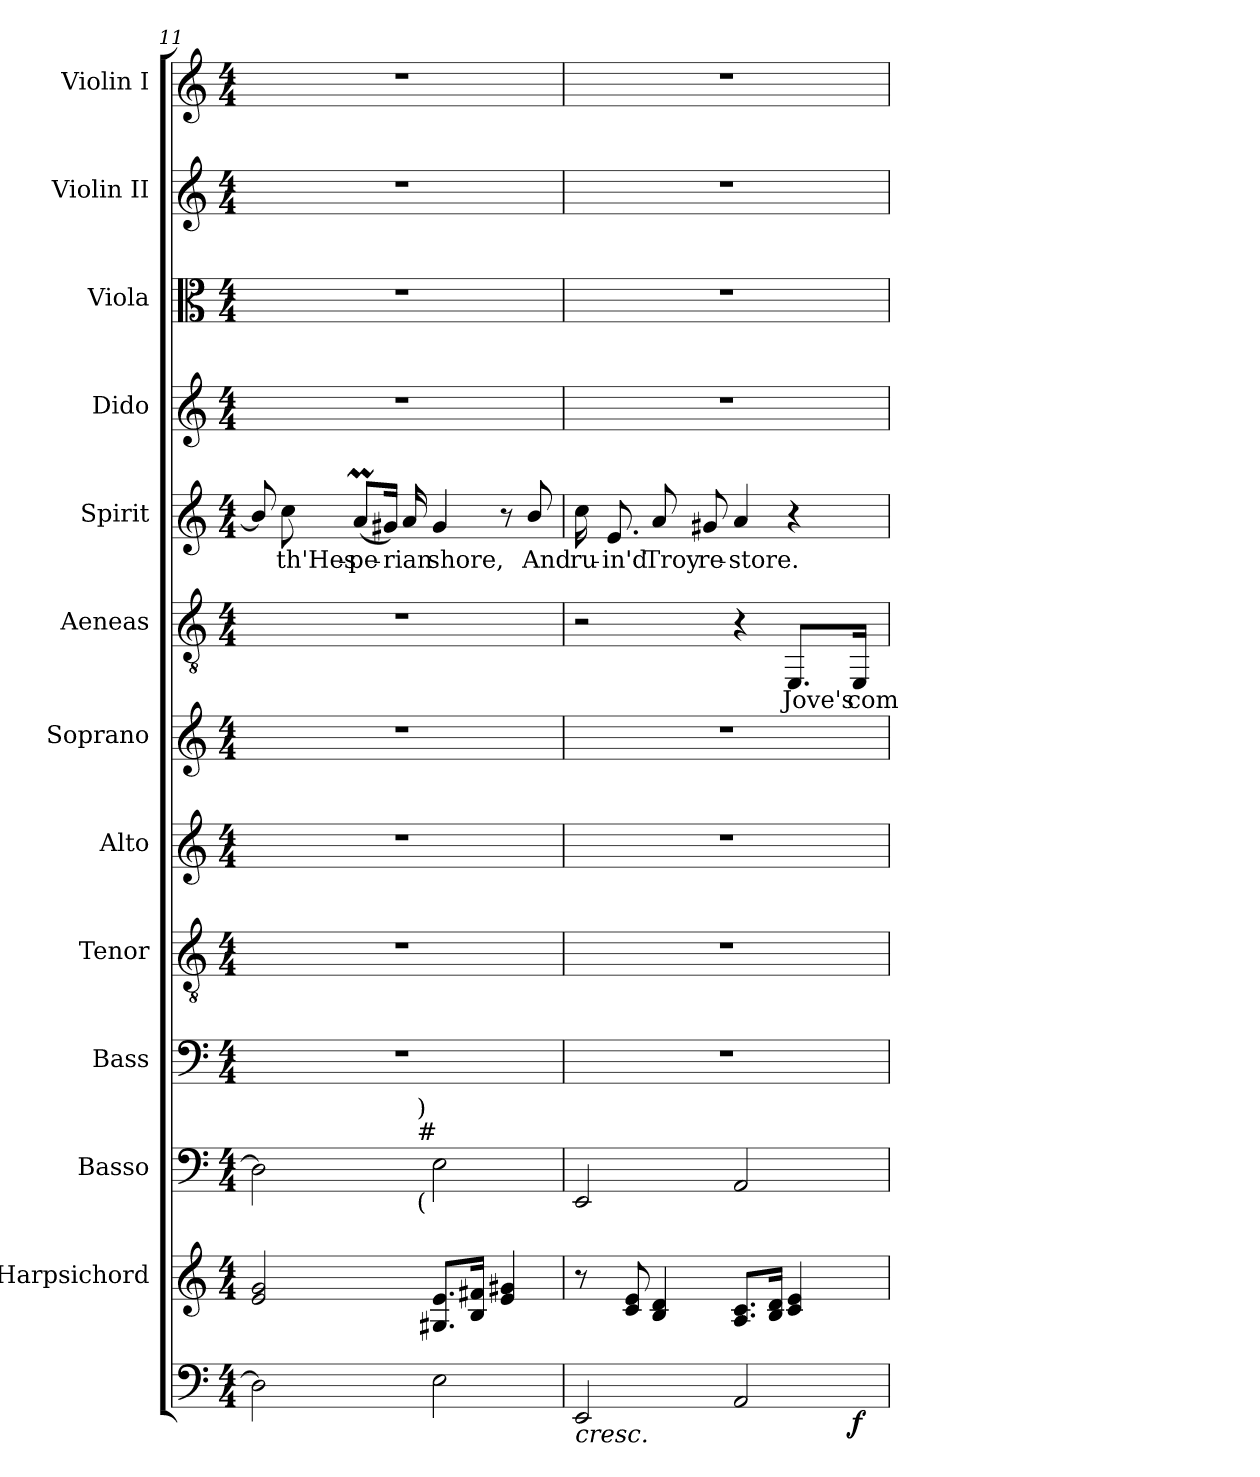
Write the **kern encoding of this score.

**kern	**dynam	**kern	**kern	**kern	**kern	**kern	**kern	**kern	**text	**kern	**text	**kern	**kern	**kern	**kern
*part13	*part13	*part12	*part11	*part10	*part9	*part8	*part7	*part6	*part6	*part5	*part5	*part4	*part3	*part2	*part1
*staff13	*staff13	*staff12	*staff11	*staff10	*staff9	*staff8	*staff7	*staff6	*staff6	*staff5	*staff5	*staff4	*staff3	*staff2	*staff1
*	*	*I"Harpsichord	*I"Basso	*I"Bass	*I"Tenor	*I"Alto	*I"Soprano	*I"Aeneas	*	*I"Spirit	*	*I"Dido	*I"Viola	*I"Violin II	*I"Violin I
*	*	*I'Harps.	*I'Basso	*I'B.	*I'T.	*I'A.	*I'S.	*I'Aeneas	*	*I'Spirit	*	*	*I'Vla.	*I'Vln. II	*I'Vln. I
!!LO:PB:g=z
*clefF4	*	*clefG2	*clefF4	*clefF4	*clefGv2	*clefG2	*clefG2	*clefGv2	*	*clefG2	*	*clefG2	*clefC3	*clefG2	*clefG2
*	*	*	*	*	*ITrd7c12	*	*	*	*	*	*	*	*	*	*
*k[]	*	*k[]	*k[]	*k[]	*k[]	*k[]	*k[]	*k[]	*	*k[]	*	*k[]	*k[]	*k[]	*k[]
*C:	*	*C:	*C:	*C:	*C:	*C:	*C:	*C:	*	*C:	*	*C:	*C:	*C:	*C:
*M4/4	*	*M4/4	*M4/4	*M4/4	*M4/4	*M4/4	*M4/4	*M4/4	*	*M4/4	*	*M4/4	*M4/4	*M4/4	*M4/4
=11	=11	=11	=11	=11	=11	=11	=11	=11	=11	=11	=11	=11	=11	=11	=11
*	*	*	*^	*	*	*	*	*	*	*	*	*	*	*	*
2Di\]	.	2ei/ 2gi	2Di\]	4ryy	1r	1r	1r	1r	1r	.	8bi/]	.	1r	1r	1r	1r
!	!	!	!	!	!	!	!	!	!	!	!	!LO:LY:b:color=#000000	!	!	!	!
.	.	.	.	.	.	.	.	.	.	.	8cci\	th'Hes-	.	.	.	.
!	!	!	!	!	!	!	!	!	!	!	!	!LO:LY:b:color=#000000	!	!	!	!
.	.	.	.	8ryy	.	.	.	.	.	.	(8aMi/L	-pe-	.	.	.	.
.	.	.	.	16ryy	.	.	.	.	.	.	16g#Xi/Jk)	.	.	.	.	.
!	!	!	!	!	!	!	!	!	!	!	!	!LO:LY:b:color=#000000	!	!	!	!
.	.	.	.	64...ryy	.	.	.	.	.	.	16ai/	-rian	.	.	.	.
!	!	!	!	!LO:TX:b:t=(	!	!	!	!	!	!	!	!	!	!	!	!
!	!	!	!	!LO:TX:t=#	!	!	!	!	!	!	!	!	!	!	!	!
!	!	!	!	!LO:TX:t=)	!	!	!	!	!	!	!	!	!	!	!	!
.	.	.	.	2ryy	.	.	.	.	.	.	.	.	.	.	.	.
!	!	!	!	!	!	!	!	!	!	!	!	!LO:LY:b:color=#000000	!	!	!	!
2Ei\	.	8.G#Xi/ 8.eiL	2Ei\	.	.	.	.	.	.	.	4g#i/	shore,	.	.	.	.
.	.	16Bi/ 16f#XiJk	.	.	.	.	.	.	.	.	.	.	.	.	.	.
.	.	4ei/ 4g#Xi	.	.	.	.	.	.	.	.	8r	.	.	.	.	.
!	!	!	!	!	!	!	!	!	!	!	!	!LO:LY:b:color=#000000	!	!	!	!
.	.	.	.	.	.	.	.	.	.	.	8bi/	And	.	.	.	.
.	.	.	.	32ryy	.	.	.	.	.	.	.	.	.	.	.	.
.	.	.	.	512ryy	.	.	.	.	.	.	.	.	.	.	.	.
=12	=12	=12	=12	=12	=12	=12	=12	=12	=12	=12	=12	=12	=12	=12	=12	=12
!	!LO:HP:b	!	!	!	!	!	!	!	!	!	!	!	!	!	!	!
*	*	*	*v	*v	*	*	*	*	*	*	*	*	*	*	*	*
*	*	*	*^	*	*	*	*	*	*	*	*	*	*	*	*
!	!	!	!	!	!	!	!	!	!	!	!	!LO:LY:b:color=#000000	!	!	!	!
*^	*	*	*v	*v	*	*	*	*	*	*	*	*	*	*	*	*
2EEi/	2...ryy	<	8r	2EEi/	1r	1r	1r	1r	2r	.	16cci\	ru-	1r	1r	1r	1r
!	!	!	!	!	!	!	!	!	!	!	!	!LO:LY:b:color=#000000	!	!	!	!
.	.	.	.	.	.	.	.	.	.	.	8.ei/	-in'd	.	.	.	.
.	.	.	8ci/ 8ei	.	.	.	.	.	.	.	.	.	.	.	.	.
!	!	!	!	!	!	!	!	!	!	!	!	!LO:LY:b:color=#000000	!	!	!	!
.	.	.	4Bi/ 4di	.	.	.	.	.	.	.	8ai/	Troy	.	.	.	.
!	!	!	!	!	!	!	!	!	!	!	!	!LO:LY:b:color=#000000	!	!	!	!
.	.	.	.	.	.	.	.	.	.	.	8g#Xi/	re-	.	.	.	.
!	!	!	!	!	!	!	!	!	!	!	!	!LO:LY:b:color=#000000	!	!	!	!
2AAi/	.	.	8.Ai/ 8.ciL	2AAi/	.	.	.	.	4r	.	4ai/	-store.	.	.	.	.
.	.	.	16Bi/ 16diJk	.	.	.	.	.	.	.	.	.	.	.	.	.
!	!	!	!	!	!	!	!	!	!	!LO:LY:b:color=#000000	!	!	!	!	!	!
.	.	.	4ci/ 4ei	.	.	.	.	.	8.EEi/L	Jove's	4r	.	.	.	.	.
!	!	!	!	!	!	!	!	!	!	!LO:LY:b:color=#000000	!	!	!	!	!	!
.	16ryy	f	.	.	.	.	.	.	16EEi/Jk	com-	.	.	.	.	.	.
.	.	[	.	.	.	.	.	.	.	.	.	.	.	.	.	.
*v	*v	*	*	*	*	*	*	*	*	*	*	*	*	*	*	*
=	=	=	=	=	=	=	=	=	=	=	=	=	=	=	=
*-	*-	*-	*-	*-	*-	*-	*-	*-	*-	*-	*-	*-	*-	*-	*-
